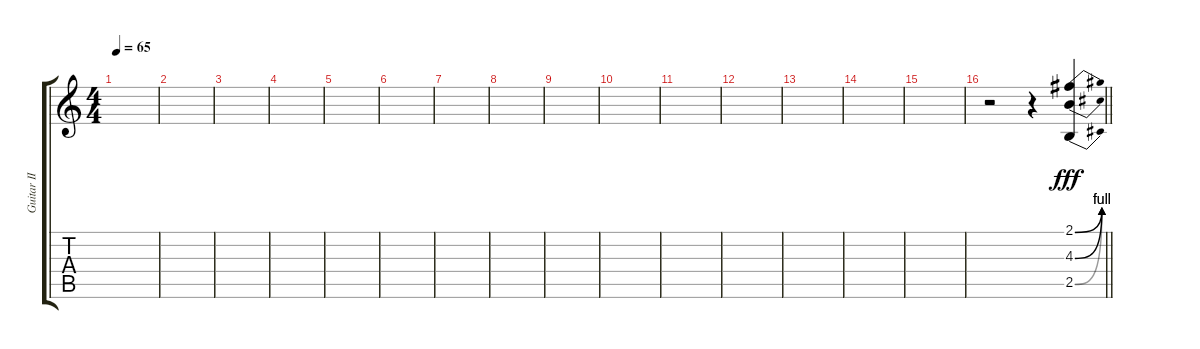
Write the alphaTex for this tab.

\track ("Guitar II" "Guitar II") {instrument distortionguitar}
\staff {score tabs}
\tuning (E4 B3 G3 D3 A2 E2) {hide}
\ts (4 4)
\tempo 65
\clef g2
\ks c
|
|
|
|
|
|
|
|
|
|
|
|
|
|
|
\barLineRight lightlight
r.2 r.4 (2.1{be (bend 0 0 60 4)} 4.3{be (bend 0 0 60 4)} 2.5{be (bend 0 0 60 4)}).4{dy fff}
